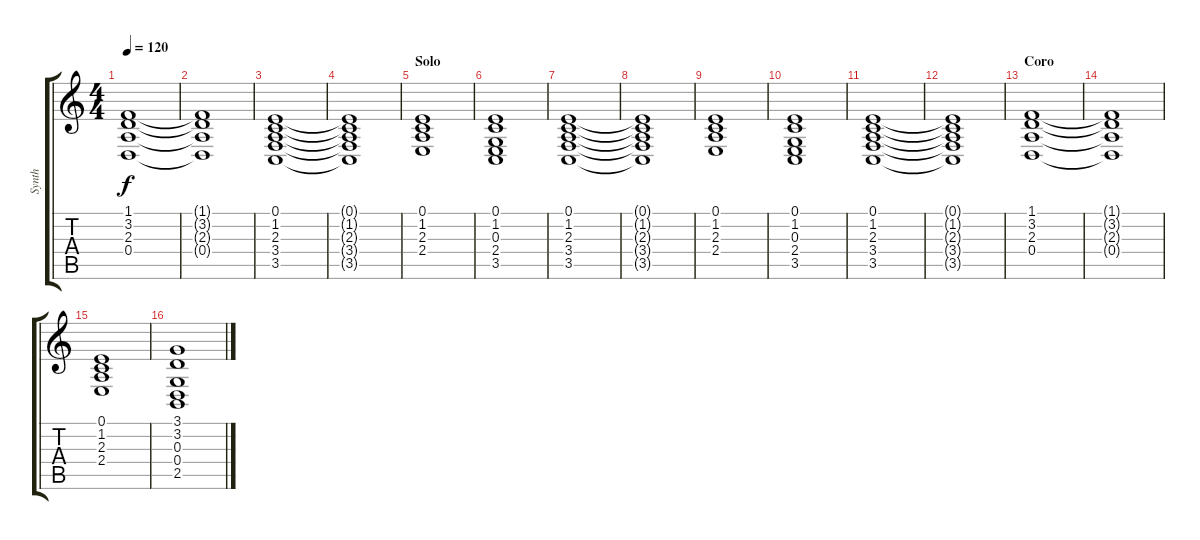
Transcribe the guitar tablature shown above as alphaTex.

\track ("Synth" "Synth") {instrument pad2warm}
\staff {score tabs}
\tuning (E4 B3 G3 D3 A2 E2) {hide}
\ts (4 4)
\tempo 120
\clef g2
\ks c
(1.1 3.2 2.3 0.4).1{dy f} |
(1.1{t} 3.2{t} 2.3{t} 0.4{t}).1 |
(0.1 1.2 2.3 3.4 3.5).1 |
(0.1{t} 1.2{t} 2.3{t} 3.4{t} 3.5{t}).1 |
\section ("" "Solo")
(0.1 1.2 2.3 2.4).1 |
(0.1 1.2 0.3 2.4 3.5).1 |
(0.1 1.2 2.3 3.4 3.5).1 |
(0.1{t} 1.2{t} 2.3{t} 3.4{t} 3.5{t}).1 |
(0.1 1.2 2.3 2.4).1 |
(0.1 1.2 0.3 2.4 3.5).1 |
(0.1 1.2 2.3 3.4 3.5).1 |
(0.1{t} 1.2{t} 2.3{t} 3.4{t} 3.5{t}).1 |
\section ("" "Coro")
(1.1 3.2 2.3 0.4).1 |
(1.1{t} 3.2{t} 2.3{t} 0.4{t}).1 |
(0.1 1.2 2.3 2.4).1 |
(3.1 3.2 0.3 0.4 2.5).1
